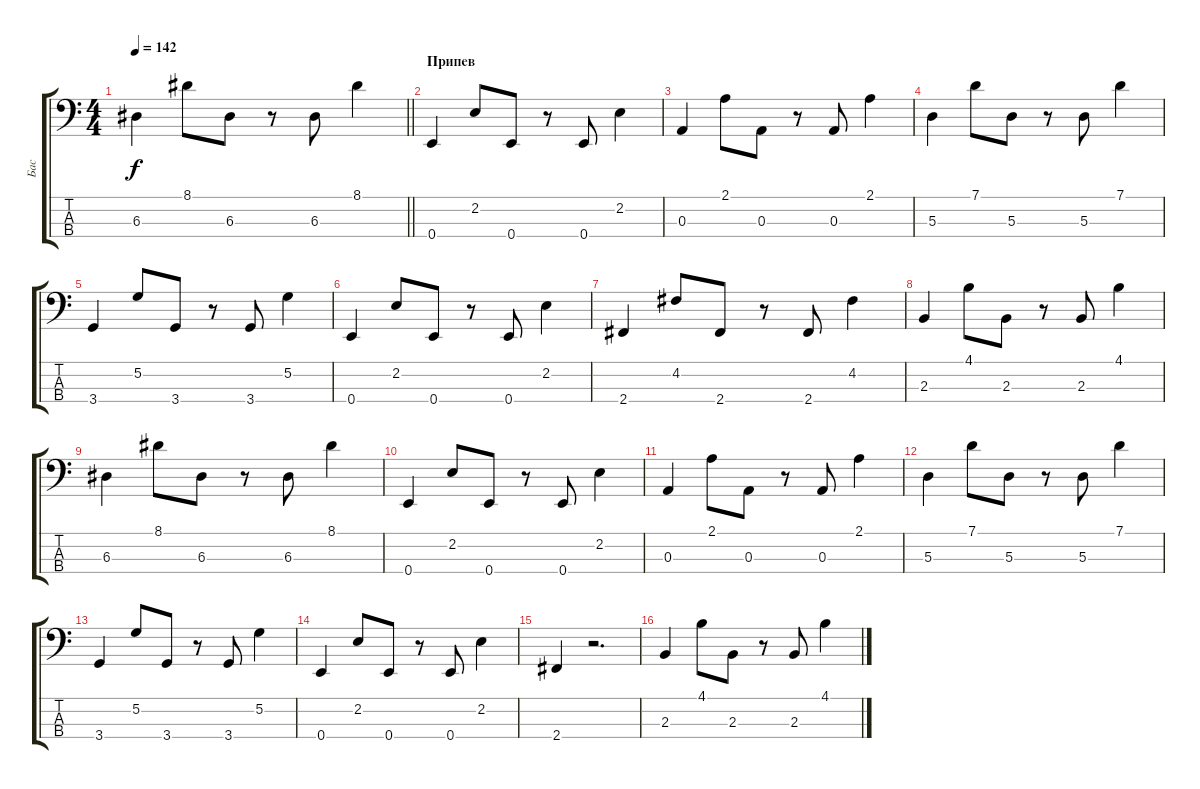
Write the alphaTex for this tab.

\track ("Бас" "Бас") {instrument electricbassfinger}
\staff {score tabs}
\tuning (G2 D2 A1 E1) {hide}
\ts (4 4)
\tempo 142
\clef f4
\barLineRight lightlight
\ks c
6.3.4{dy f} 8.1.8 6.3.8 r.8 6.3.8 8.1.4 |
\section ("" "Припев")
0.4.4 2.2.8 0.4.8 r.8 0.4.8 2.2.4 |
0.3.4 2.1.8 0.3.8 r.8 0.3.8 2.1.4 |
5.3.4 7.1.8 5.3.8 r.8 5.3.8 7.1.4 |
3.4.4 5.2.8 3.4.8 r.8 3.4.8 5.2.4 |
0.4.4 2.2.8 0.4.8 r.8 0.4.8 2.2.4 |
2.4.4 4.2.8 2.4.8 r.8 2.4.8 4.2.4 |
2.3.4 4.1.8 2.3.8 r.8 2.3.8 4.1.4 |
6.3.4 8.1.8 6.3.8 r.8 6.3.8 8.1.4 |
0.4.4 2.2.8 0.4.8 r.8 0.4.8 2.2.4 |
0.3.4 2.1.8 0.3.8 r.8 0.3.8 2.1.4 |
5.3.4 7.1.8 5.3.8 r.8 5.3.8 7.1.4 |
3.4.4 5.2.8 3.4.8 r.8 3.4.8 5.2.4 |
0.4.4 2.2.8 0.4.8 r.8 0.4.8 2.2.4 |
2.4.4 r.2{d} |
2.3.4 4.1.8 2.3.8 r.8 2.3.8 4.1.4
